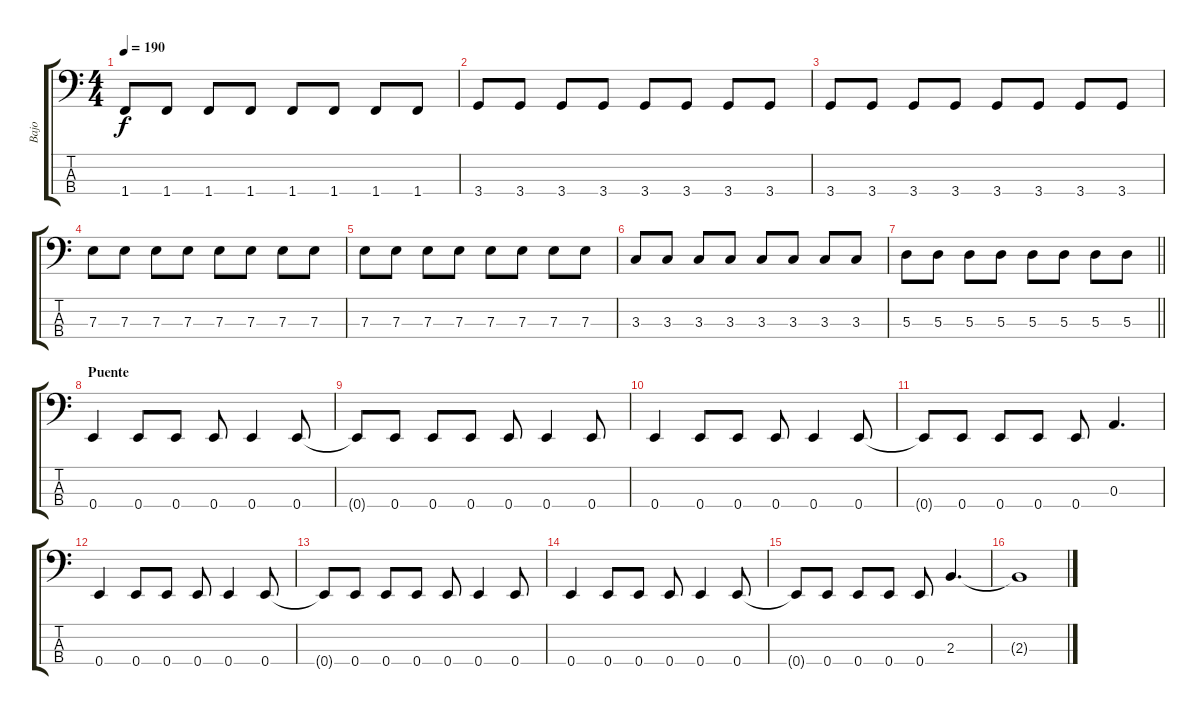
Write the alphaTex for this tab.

\track ("Bajo" "Bajo") {instrument electricbasspick}
\staff {score tabs}
\tuning (G2 D2 A1 E1) {hide}
\ts (4 4)
\tempo 190
\clef f4
\ks c
1.4.8{dy f} 1.4.8 1.4.8 1.4.8 1.4.8 1.4.8 1.4.8 1.4.8 |
3.4.8 3.4.8 3.4.8 3.4.8 3.4.8 3.4.8 3.4.8 3.4.8 |
3.4.8 3.4.8 3.4.8 3.4.8 3.4.8 3.4.8 3.4.8 3.4.8 |
7.3.8 7.3.8 7.3.8 7.3.8 7.3.8 7.3.8 7.3.8 7.3.8 |
7.3.8 7.3.8 7.3.8 7.3.8 7.3.8 7.3.8 7.3.8 7.3.8 |
3.3.8 3.3.8 3.3.8 3.3.8 3.3.8 3.3.8 3.3.8 3.3.8 |
\barLineRight lightlight
5.3.8 5.3.8 5.3.8 5.3.8 5.3.8 5.3.8 5.3.8 5.3.8 |
\section ("" "Puente")
0.4.4 0.4.8 0.4.8 0.4.8 0.4.4 0.4.8 |
0.4{t}.8 0.4.8 0.4.8 0.4.8 0.4.8 0.4.4 0.4.8 |
0.4.4 0.4.8 0.4.8 0.4.8 0.4.4 0.4.8 |
0.4{t}.8 0.4.8 0.4.8 0.4.8 0.4.8 0.3.4{d} |
0.4.4 0.4.8 0.4.8 0.4.8 0.4.4 0.4.8 |
0.4{t}.8 0.4.8 0.4.8 0.4.8 0.4.8 0.4.4 0.4.8 |
0.4.4 0.4.8 0.4.8 0.4.8 0.4.4 0.4.8 |
0.4{t}.8 0.4.8 0.4.8 0.4.8 0.4.8 2.3.4{d} |
2.3{t}.1
